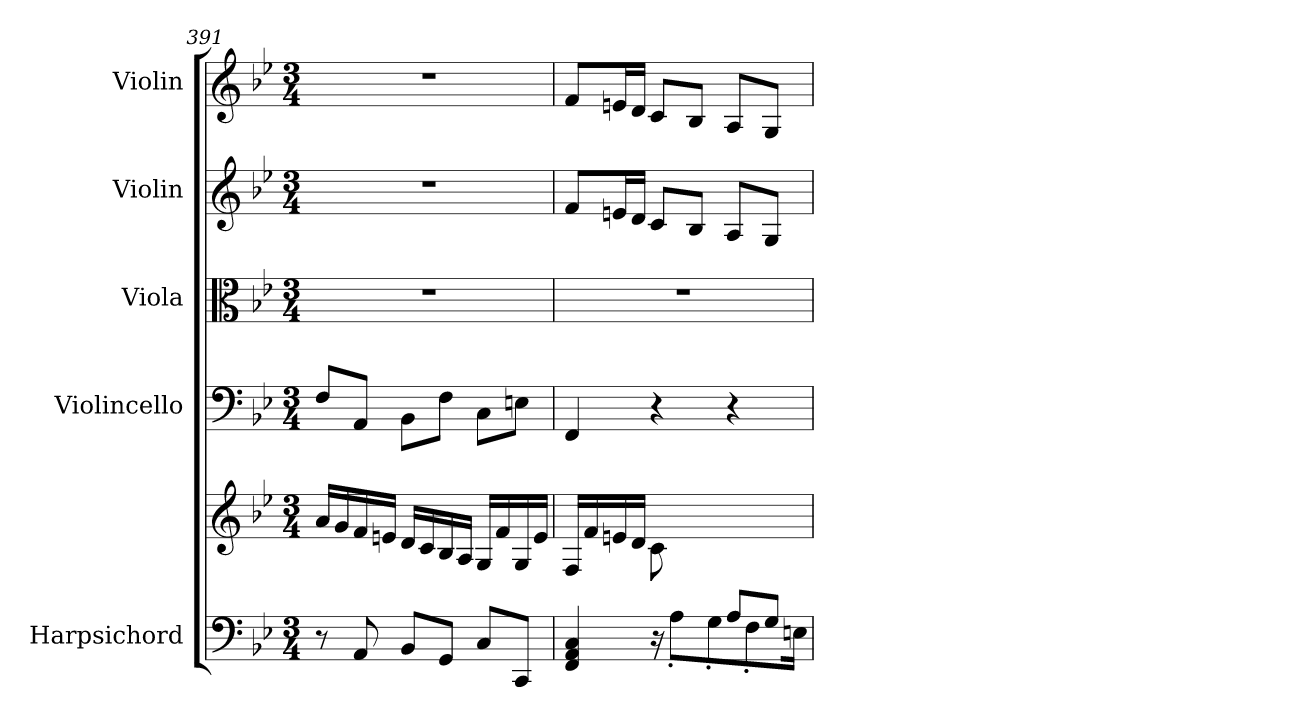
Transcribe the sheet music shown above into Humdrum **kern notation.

**kern	**kern	**kern	**kern	**kern	**kern
*part5	*part5	*part4	*part3	*part2	*part1
*staff6	*staff5	*staff4	*staff3	*staff2	*staff1
*I"Harpsichord	*	*I"Violincello	*I"Viola	*I"Violin	*I"Violin
*I'Hpschd	*	*I'Vc	*I'Vla	*I'Vln	*I'Vln
*clefF4	*clefG2	*clefF4	*clefC3	*clefG2	*clefG2
*k[b-e-]	*k[b-e-]	*k[b-e-]	*k[b-e-]	*k[b-e-]	*k[b-e-]
*M3/4	*M3/4	*M3/4	*M3/4	*M3/4	*M3/4
=391	=391	=391	=391	=391	=391
8r	16a/LL	8F/L	2.r	2.r	2.r
.	16g/	.	.	.	.
8AA/	16f/	8AA/J	.	.	.
.	16en/JJ	.	.	.	.
8BB-/L	16d/LL	8BB-\L	.	.	.
.	16c/	.	.	.	.
8GG/J	16B-/	8F\J	.	.	.
.	16A/JJ	.	.	.	.
8C/L	16G/LL	8C\L	.	.	.
.	16f/	.	.	.	.
8CC/J	16G/	8En\J	.	.	.
.	16e/JJ	.	.	.	.
=392	=392	=392	=392	=392	=392
*^	*	*	*	*	*
4.ryy	4FF/ 4AA/ 4C/	16F/LL	4FF/	2.r	8f/L	8f/L
.	.	16f/	.	.	.	.
.	.	16en/	.	.	16en/L	16en/L
.	.	16d/JJ	.	.	16d/JJ	16d/JJ
.	16r	8c\L	4r	.	8c/L	8c/L
.	8A'\L	.	.	.	.	.
8B-/J	.	4.ryy	.	.	8B-/J	8B-/J
.	8G'\	.	.	.	.	.
8A/L	.	.	4r	.	8A/L	8A/L
.	8F'\	.	.	.	.	.
8G/J	.	.	.	.	8G/J	8G/J
.	16En\Jk	.	.	.	.	.
*v	*v	*	*	*	*	*
=	=	=	=	=	=
*-	*-	*-	*-	*-	*-
